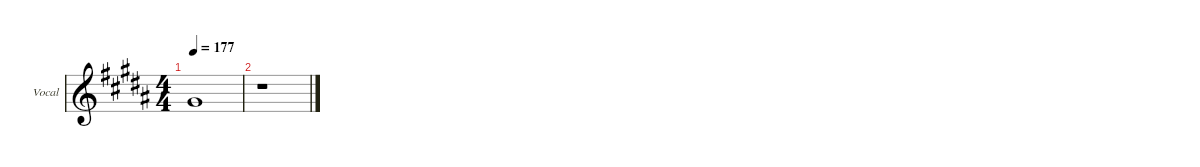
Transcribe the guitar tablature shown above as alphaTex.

\defaultSystemsLayout 4
\hideDynamics
\bracketExtendMode nobrackets
\firstSystemTrackNameOrientation horizontal
\track ("Vocal" "Vocal") {defaultSystemsLayout 4 mute instrument lead7fifths}
\staff {score}
\tuning (E4 B3 G3 D3 A2 E2)
\ts (4 4)
\tempo 177
\clef g2
\scale
0.230564
\ks g#minor
4.1{t acc #}.1{dy f beam Up} |
\scale
0.230565 r.1{beam Down}
